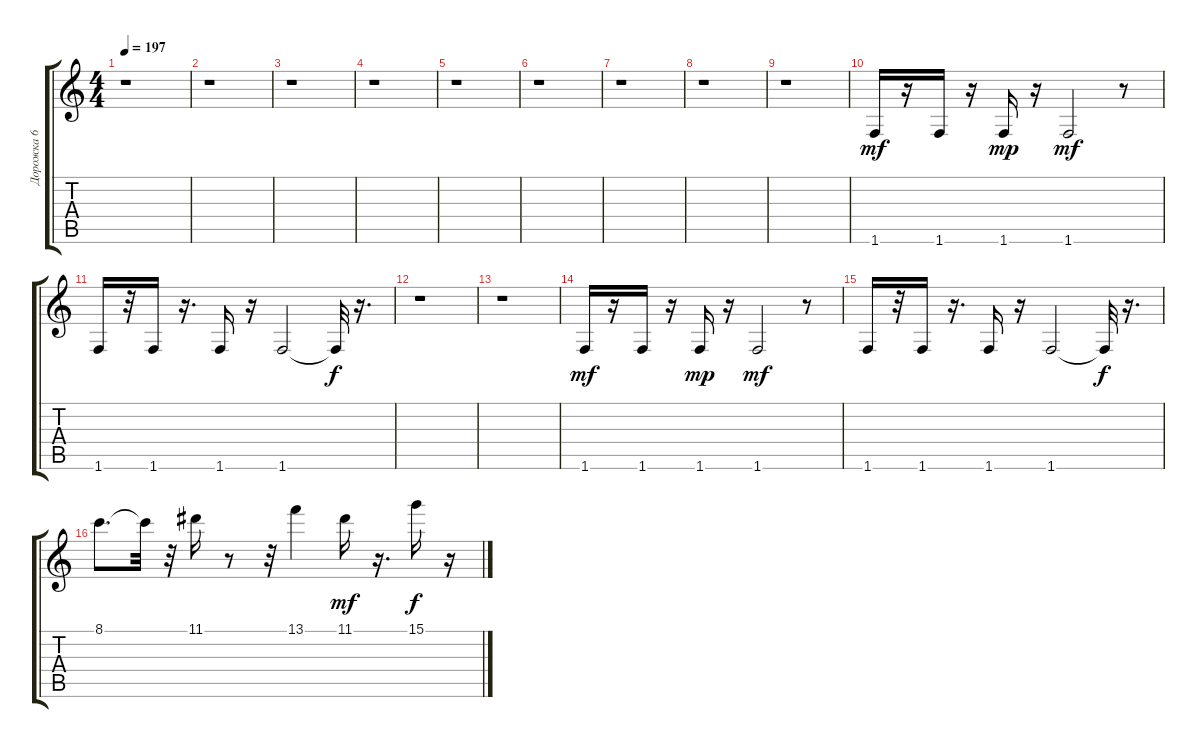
\track ("Дорожка 6" "Дорожка 6") {instrument overdrivenguitar}
\staff {score tabs}
\tuning (E4 B3 G3 D3 A2 E2) {hide}
\ts (4 4)
\tempo 197
\clef g2
\ks c
r.1{dy f} |
r.1 |
r.1 |
r.1 |
r.1 |
r.1 |
r.1 |
r.1 |
r.1 |
1.6.16{dy mf} r.16 1.6.16 r.16 1.6.16{dy mp} r.16 1.6.2{dy mf} r.8 |
1.6.16 r.32 1.6.16 r.16{d} 1.6.16 r.16 1.6.2 1.6{t}.32{dy f} r.16{d} |
r.1 |
r.1 |
1.6.16{dy mf} r.16 1.6.16 r.16 1.6.16{dy mp} r.16 1.6.2{dy mf} r.8 |
1.6.16 r.32 1.6.16 r.16{d} 1.6.16 r.16 1.6.2 1.6{t}.32{dy f} r.16{d} |
8.1.8{d} 8.1{t}.32 r.32 11.1.16 r.8 r.32 13.1.4 11.1.16{dy mf} r.16{d} 15.1.16{dy f} r.16
